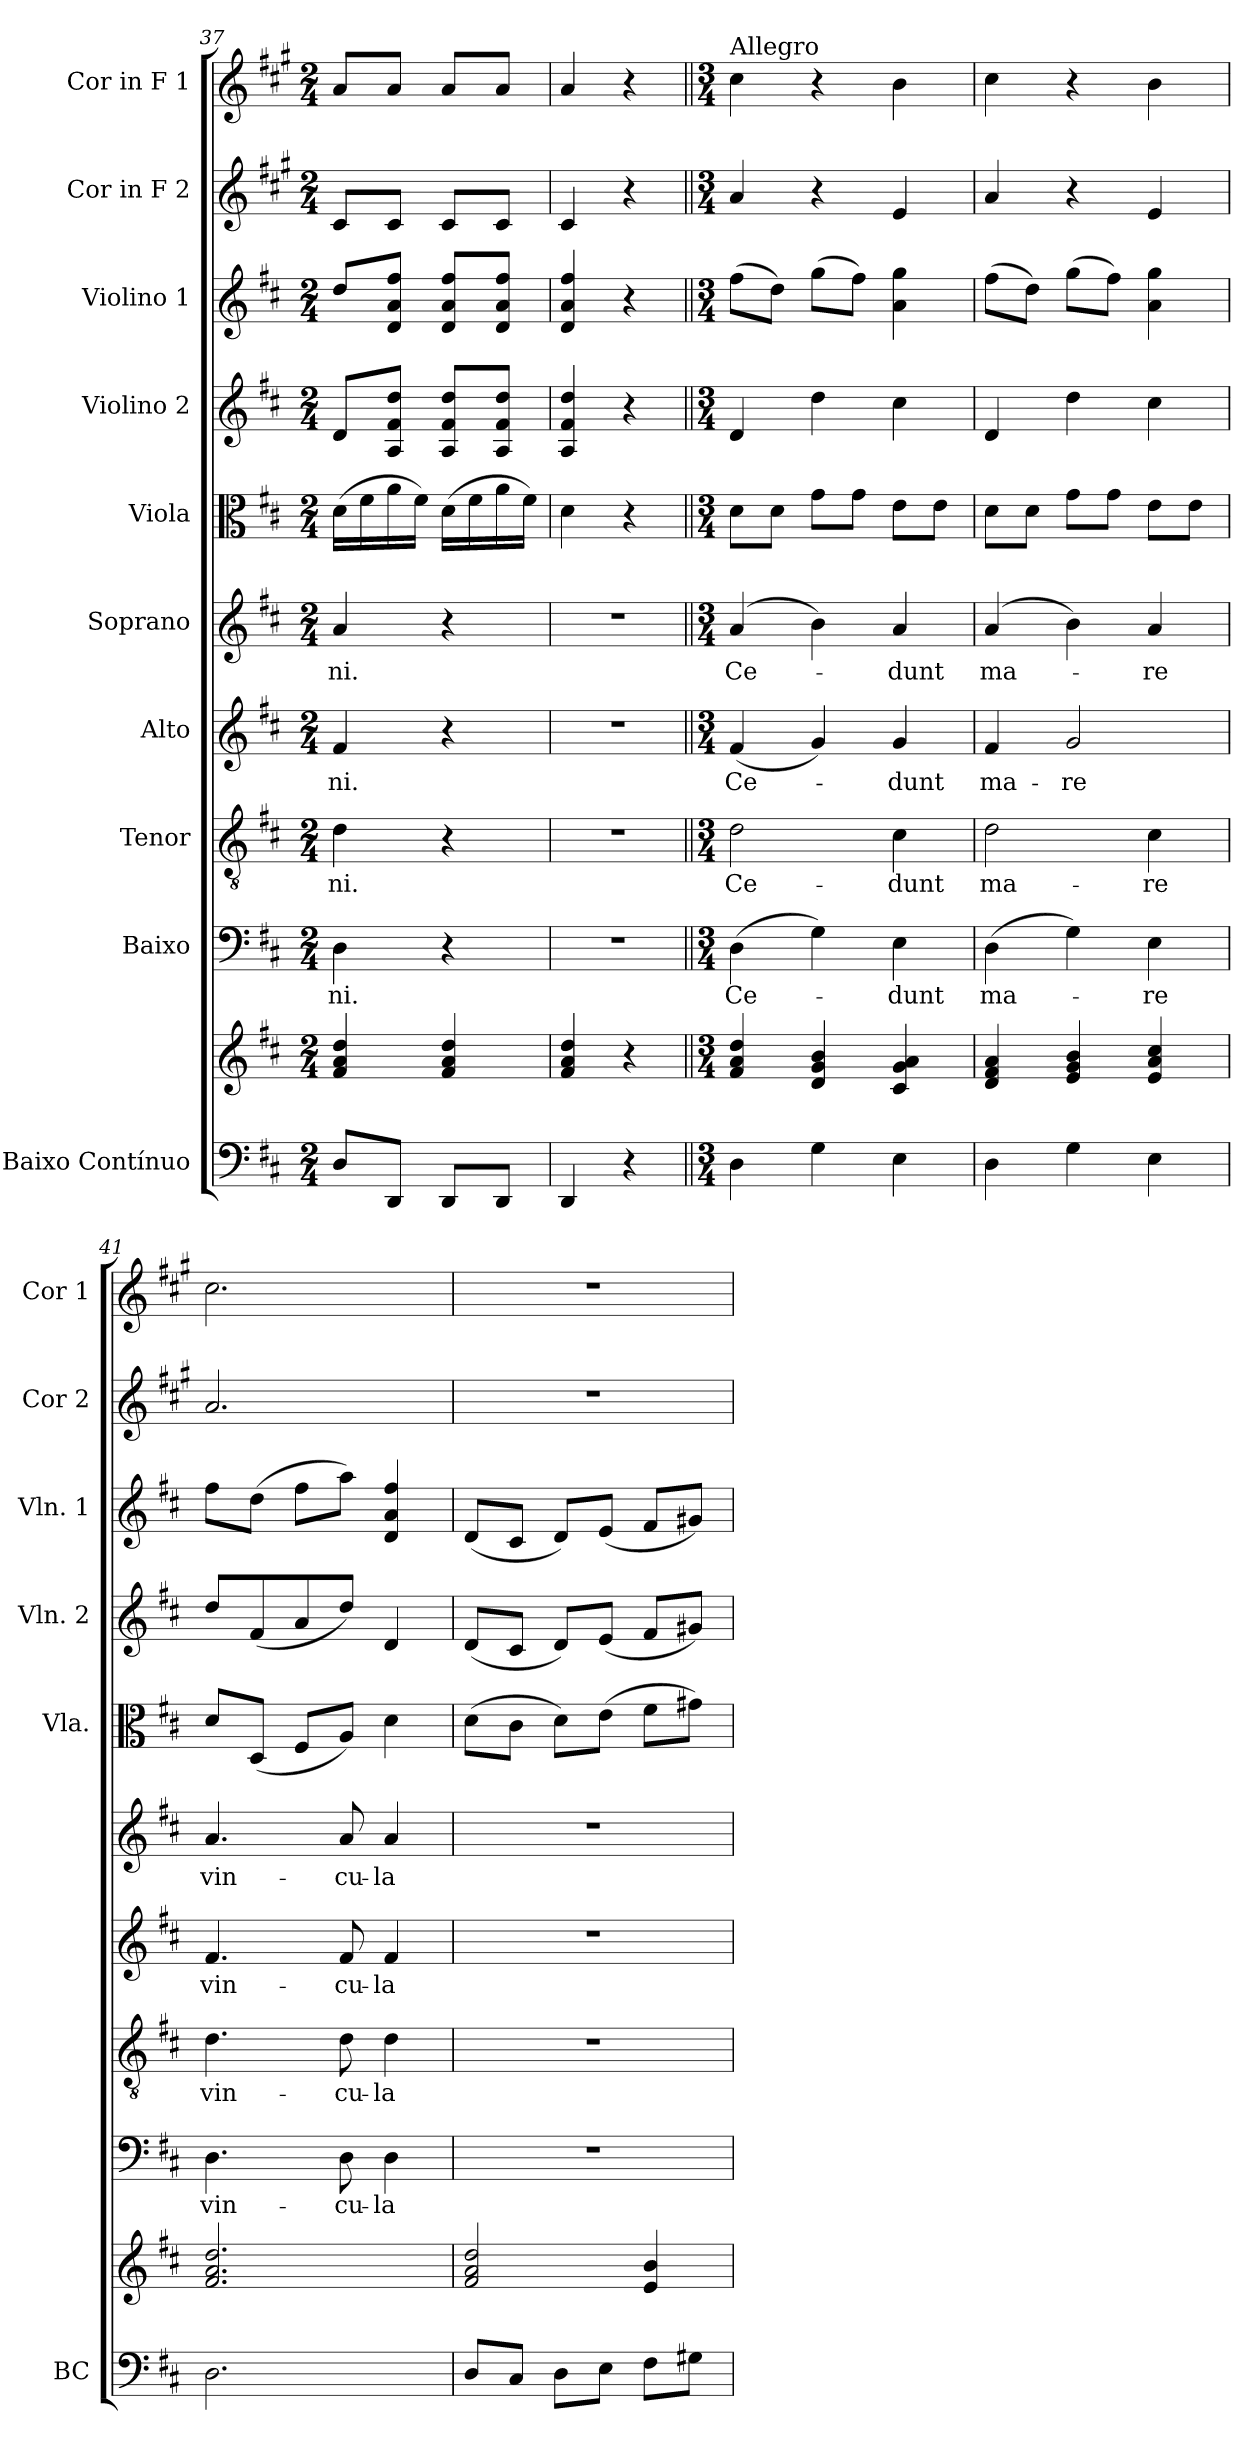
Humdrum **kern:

**kern	**kern	**kern	**text	**kern	**text	**kern	**text	**kern	**text	**kern	**kern	**kern	**kern	**kern
*part10	*part10	*part9	*part9	*part8	*part8	*part7	*part7	*part6	*part6	*part5	*part4	*part3	*part2	*part1
*staff11	*staff10	*staff9	*staff9	*staff8	*staff8	*staff7	*staff7	*staff6	*staff6	*staff5	*staff4	*staff3	*staff2	*staff1
*I"Baixo Contínuo	*	*I"Baixo	*	*I"Tenor	*	*I"Alto	*	*I"Soprano	*	*I"Viola	*I"Violino 2	*I"Violino 1	*I"Cor in F 2	*I"Cor in F 1
*I'BC	*	*	*	*	*	*	*	*	*	*I'Vla.	*I'Vln. 2	*I'Vln. 1	*I'Cor 2	*I'Cor 1
*clefF4	*clefG2	*clefF4	*	*clefGv2	*	*clefG2	*	*clefG2	*	*clefC3	*clefG2	*clefG2	*clefG2	*clefG2
*	*	*	*	*	*	*	*	*	*	*	*	*	*ITrd4c7	*ITrd4c7
*k[f#c#]	*k[f#c#]	*k[f#c#]	*	*k[f#c#]	*	*k[f#c#]	*	*k[f#c#]	*	*k[f#c#]	*k[f#c#]	*k[f#c#]	*k[f#c#]	*k[f#c#]
*D:	*D:	*D:	*	*D:	*	*D:	*	*D:	*	*D:	*D:	*D:	*D:	*D:
*M2/4	*M2/4	*M2/4	*	*M2/4	*	*M2/4	*	*M2/4	*	*M2/4	*M2/4	*M2/4	*M2/4	*M2/4
=37	=37	=37	=37	=37	=37	=37	=37	=37	=37	=37	=37	=37	=37	=37
8D/L	4f#/ 4a/ 4dd/	4D\	-ni.	4d\	-ni.	4f#/	-ni.	4a/	-ni.	(16d\LL	8d/L	8dd/L	8F#/L	8d/L
.	.	.	.	.	.	.	.	.	.	16f#\	.	.	.	.
8DD/J	.	.	.	.	.	.	.	.	.	16a\	8A/ 8f#/ 8dd/J	8d/ 8a/ 8ff#/J	8F#/J	8d/J
.	.	.	.	.	.	.	.	.	.	16f#\JJ)	.	.	.	.
8DD/L	4f#/ 4a/ 4dd/	4r	.	4r	.	4r	.	4r	.	(16d\LL	8A/ 8f#/ 8dd/L	8d/ 8a/ 8ff#/L	8F#/L	8d/L
.	.	.	.	.	.	.	.	.	.	16f#\	.	.	.	.
8DD/J	.	.	.	.	.	.	.	.	.	16a\	8A/ 8f#/ 8dd/J	8d/ 8a/ 8ff#/J	8F#/J	8d/J
.	.	.	.	.	.	.	.	.	.	16f#\JJ)	.	.	.	.
=38	=38	=38	=38	=38	=38	=38	=38	=38	=38	=38	=38	=38	=38	=38
4DD/	4f#/ 4a/ 4dd/	2r	.	2r	.	2r	.	2r	.	4d\	4A/ 4f#/ 4dd/	4d/ 4a/ 4ff#/	4F#/	4d/
4r	4r	.	.	.	.	.	.	.	.	4r	4r	4r	4r	4r
!!LO:PB:g=z
=39||	=39||	=39||	=39||	=39||	=39||	=39||	=39||	=39||	=39||	=39||	=39||	=39||	=39||	=39||
*M3/4	*M3/4	*M3/4	*	*M3/4	*	*M3/4	*	*M3/4	*	*M3/4	*M3/4	*M3/4	*M3/4	*M3/4
!	!	!	!	!	!	!	!	!	!	!	!	!	!	!LO:TX:a:t=Allegro
4D\	4f#/ 4a/ 4dd/	(4D\	Ce-	2d\	Ce-	(4f#/	Ce-	(4a/	Ce-	8d\L	4d/	(8ff#\L	4d/	4f#\
.	.	.	.	.	.	.	.	.	.	8d\J	.	8dd\J)	.	.
4G\	4d/ 4g/ 4b/	4G\)	.	.	.	4g/)	.	4b\)	.	8g\L	4dd\	(8gg\L	4r	4r
.	.	.	.	.	.	.	.	.	.	8g\J	.	8ff#\J)	.	.
4E\	4c#/ 4g/ 4a/	4E\	-dunt	4c#\	-dunt	4g/	-dunt	4a/	-dunt	8e\L	4cc#\	4a\ 4gg\	4A/	4e\
.	.	.	.	.	.	.	.	.	.	8e\J	.	.	.	.
=40	=40	=40	=40	=40	=40	=40	=40	=40	=40	=40	=40	=40	=40	=40
4D\	4d/ 4f#/ 4a/	(4D\	ma-	2d\	ma-	4f#/	ma-	(4a/	ma-	8d\L	4d/	(8ff#\L	4d/	4f#\
.	.	.	.	.	.	.	.	.	.	8d\J	.	8dd\J)	.	.
4G\	4e/ 4g/ 4b/	4G\)	.	.	.	2g/	-re	4b\)	.	8g\L	4dd\	(8gg\L	4r	4r
.	.	.	.	.	.	.	.	.	.	8g\J	.	8ff#\J)	.	.
4E\	4e/ 4a/ 4cc#/	4E\	-re	4c#\	-re	.	.	4a/	-re	8e\L	4cc#\	4a\ 4gg\	4A/	4e\
.	.	.	.	.	.	.	.	.	.	8e\J	.	.	.	.
=41	=41	=41	=41	=41	=41	=41	=41	=41	=41	=41	=41	=41	=41	=41
2.D\	2.f#/ 2.a/ 2.dd/	4.D\	vin-	4.d\	vin-	4.f#/	vin-	4.a/	vin-	8d/L	8dd/L	8ff#\L	2.d/	2.f#\
.	.	.	.	.	.	.	.	.	.	(8D/J	(8f#/	(8dd\J	.	.
.	.	.	.	.	.	.	.	.	.	8F#/L	8a/	8ff#\L	.	.
.	.	8D\	-cu-	8d\	-cu-	8f#/	-cu-	8a/	-cu-	8A/J)	8dd/J)	8aa\J)	.	.
.	.	4D\	-la	4d\	-la	4f#/	-la	4a/	-la	4d\	4d/	4d/ 4a/ 4ff#/	.	.
=42	=42	=42	=42	=42	=42	=42	=42	=42	=42	=42	=42	=42	=42	=42
8D/L	2f#/ 2a/ 2dd/	2.r	.	2.r	.	2.r	.	2.r	.	(8d\L	(8d/L	(8d/L	2.r	2.r
8C#/J	.	.	.	.	.	.	.	.	.	8c#\J	8c#/J	8c#/J	.	.
8D\L	.	.	.	.	.	.	.	.	.	8d\L)	8d/L)	8d/L)	.	.
8E\J	.	.	.	.	.	.	.	.	.	(8e\J	(8e/J	(8e/J	.	.
8F#\L	4e/ 4b/	.	.	.	.	.	.	.	.	8f#\L	8f#/L	8f#/L	.	.
8G#X\J	.	.	.	.	.	.	.	.	.	8g#X\J)	8g#X/J)	8g#X/J)	.	.
=	=	=	=	=	=	=	=	=	=	=	=	=	=	=
*-	*-	*-	*-	*-	*-	*-	*-	*-	*-	*-	*-	*-	*-	*-
